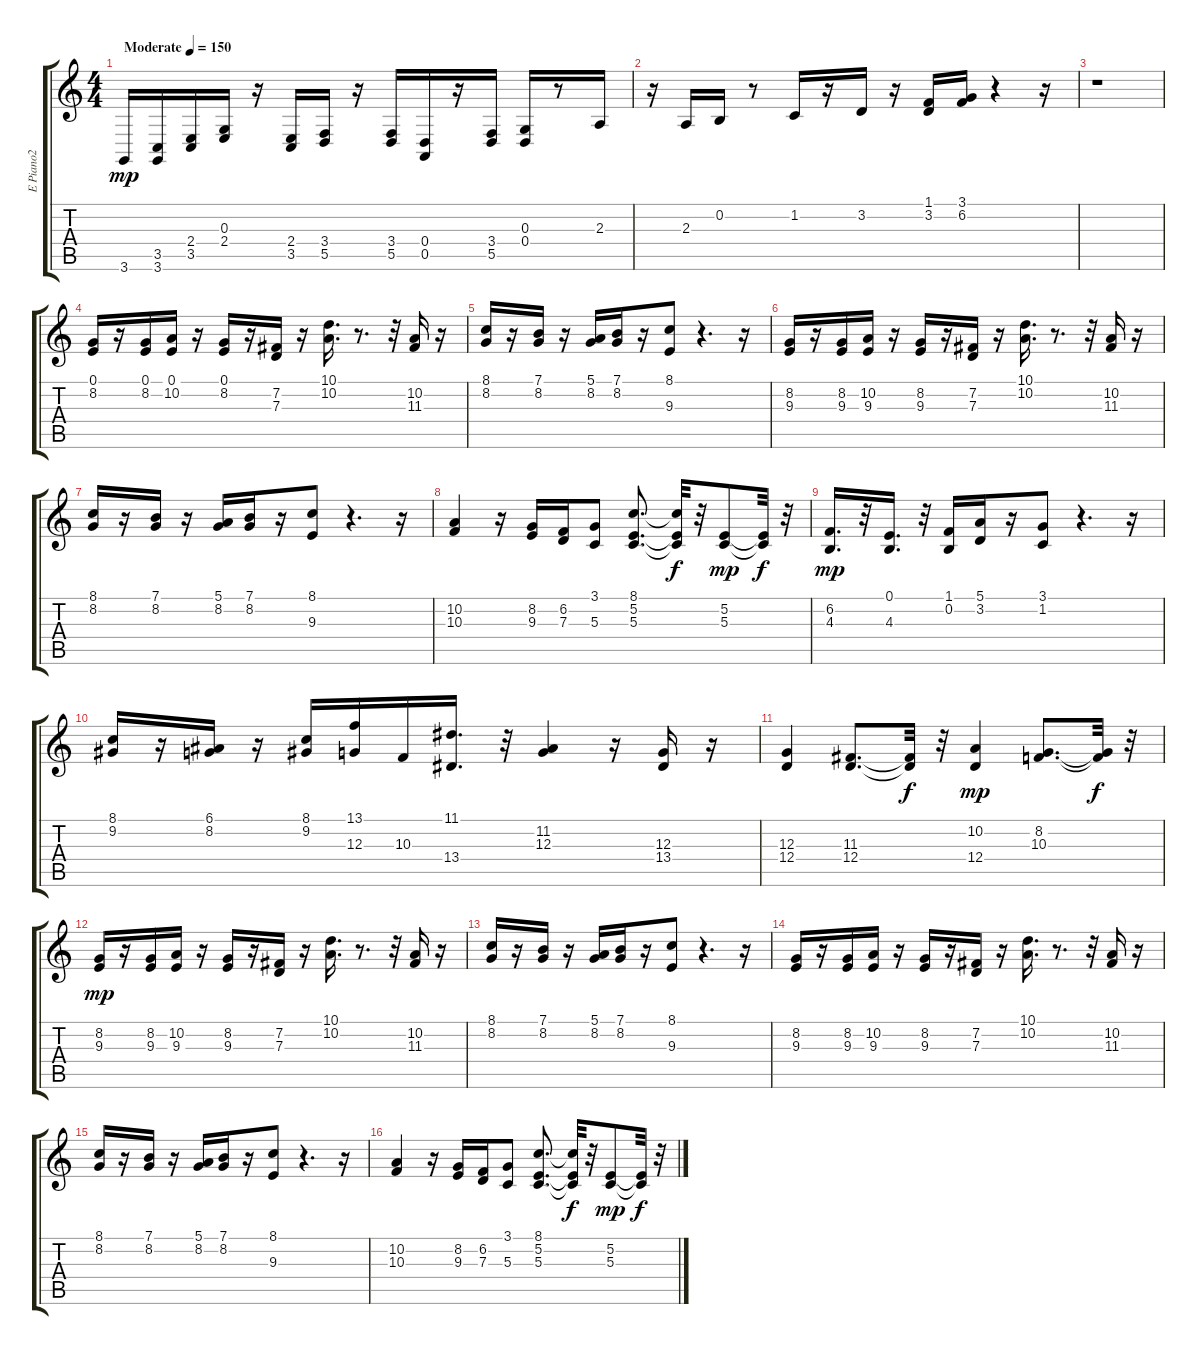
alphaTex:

\track ("E Piano2" "E Piano2") {instrument electricpiano1}
\staff {score tabs}
\tuning (E4 B3 G3 D3 A2 E2) {hide}
\ts (4 4)
\tempo (150 "Moderate")
\clef g2
\ks c
3.6.16{dy mp instrument electricpiano1} (3.5 3.6).16 (2.4 3.5).16 (0.3 2.4).16 r.16 (2.4 3.5).16 (3.4 5.5).16 r.16 (3.4 5.5).16 (0.4 0.5).16 r.16 (3.4 5.5).16 (0.3 0.4).16 r.8 2.3.16 |
r.16 2.3.16 0.2.16 r.8 1.2.16 r.16 3.2.16 r.16 (1.1 3.2).16 (3.1 6.2).16 r.4 r.16 |
r.1 |
(0.1 8.2).16 r.16 (0.1 8.2).16 (0.1 10.2).16 r.16 (0.1 8.2).16 r.16 (7.2 7.3).16 r.16 (10.1 10.2).16{d} r.8{d} r.32 (10.2 11.3).16 r.16 |
(8.1 8.2).16 r.16 (7.1 8.2).16 r.16 (5.1 8.2).16 (7.1 8.2).16 r.16 (8.1 9.3).8 r.4{d} r.16 |
(8.2 9.3).16 r.16 (8.2 9.3).16 (10.2 9.3).16 r.16 (8.2 9.3).16 r.16 (7.2 7.3).16 r.16 (10.1 10.2).16{d} r.8{d} r.32 (10.2 11.3).16 r.16 |
(8.1 8.2).16 r.16 (7.1 8.2).16 r.16 (5.1 8.2).16 (7.1 8.2).16 r.16 (8.1 9.3).8 r.4{d} r.16 |
(10.2 10.3).4 r.16 (8.2 9.3).16 (6.2 7.3).16 (3.1 5.3).8 (8.1 5.2 5.3).8{d} (8.1{t} 5.2{t} 5.3{t}).32{dy f} r.32 (5.2 5.3).8{dy mp} (5.2{t} 5.3{t}).32{dy f} r.32 |
(6.2 4.3).16{d dy mp} r.32 (0.1 4.3).16{d} r.32 (1.1 0.2).16 (5.1 3.2).16 r.16 (3.1 1.2).8 r.4{d} r.16 |
(8.1 9.2).16 r.16 (6.1 8.2).16 r.16 (8.1 9.2).16 (13.1 12.3).16 10.3.16 (11.1 13.4).16{d} r.32 (11.2 12.3).4 r.16 (12.3 13.4).16 r.16 |
(12.3 12.4).4 (11.3 12.4).8{d} (11.3{t} 12.4{t}).32{dy f} r.32 (10.2 12.4).4{dy mp} (8.2 10.3).8{d} (8.2{t} 10.3{t}).32{dy f} r.32 |
(8.2 9.3).16{dy mp} r.16 (8.2 9.3).16 (10.2 9.3).16 r.16 (8.2 9.3).16 r.16 (7.2 7.3).16 r.16 (10.1 10.2).16{d} r.8{d} r.32 (10.2 11.3).16 r.16 |
(8.1 8.2).16 r.16 (7.1 8.2).16 r.16 (5.1 8.2).16 (7.1 8.2).16 r.16 (8.1 9.3).8 r.4{d} r.16 |
(8.2 9.3).16 r.16 (8.2 9.3).16 (10.2 9.3).16 r.16 (8.2 9.3).16 r.16 (7.2 7.3).16 r.16 (10.1 10.2).16{d} r.8{d} r.32 (10.2 11.3).16 r.16 |
(8.1 8.2).16 r.16 (7.1 8.2).16 r.16 (5.1 8.2).16 (7.1 8.2).16 r.16 (8.1 9.3).8 r.4{d} r.16 |
(10.2 10.3).4 r.16 (8.2 9.3).16 (6.2 7.3).16 (3.1 5.3).8 (8.1 5.2 5.3).8{d} (8.1{t} 5.2{t} 5.3{t}).32{dy f} r.32 (5.2 5.3).8{dy mp} (5.2{t} 5.3{t}).32{dy f} r.32
